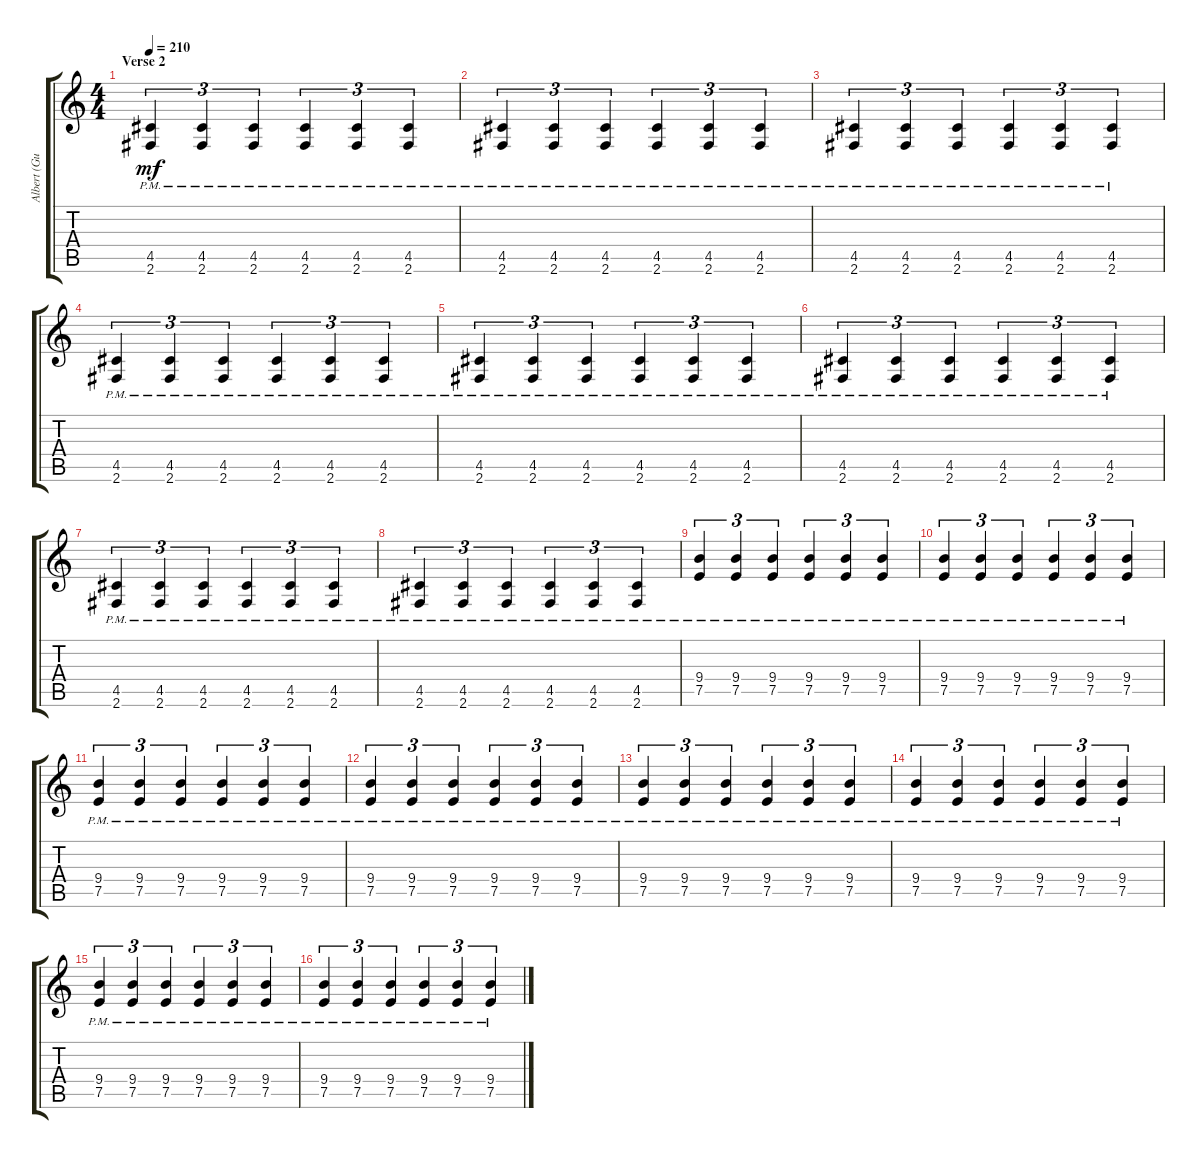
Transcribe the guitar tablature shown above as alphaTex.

\track ("Albert (Guitar 2)" "Albert (Gu") {instrument acousticguitarsteel}
\staff {score tabs}
\tuning (E4 B3 G3 D3 A2 E2) {hide}
\ts (4 4)
\section ("" "Verse 2")
\tempo 210
\clef g2
\ks c
(4.5{pm} 2.6{pm}).4{tu (3 2) dy mf} (4.5{pm} 2.6{pm}).4{tu (3 2)} (4.5{pm} 2.6{pm}).4{tu (3 2)} (4.5{pm} 2.6{pm}).4{tu (3 2)} (4.5{pm} 2.6{pm}).4{tu (3 2)} (4.5{pm} 2.6{pm}).4{tu (3 2)} |
(4.5{pm} 2.6{pm}).4{tu (3 2)} (4.5{pm} 2.6{pm}).4{tu (3 2)} (4.5{pm} 2.6{pm}).4{tu (3 2)} (4.5{pm} 2.6{pm}).4{tu (3 2)} (4.5{pm} 2.6{pm}).4{tu (3 2)} (4.5{pm} 2.6{pm}).4{tu (3 2)} |
(4.5{pm} 2.6{pm}).4{tu (3 2)} (4.5{pm} 2.6{pm}).4{tu (3 2)} (4.5{pm} 2.6{pm}).4{tu (3 2)} (4.5{pm} 2.6{pm}).4{tu (3 2)} (4.5{pm} 2.6{pm}).4{tu (3 2)} (4.5{pm} 2.6{pm}).4{tu (3 2)} |
(4.5{pm} 2.6{pm}).4{tu (3 2)} (4.5{pm} 2.6{pm}).4{tu (3 2)} (4.5{pm} 2.6{pm}).4{tu (3 2)} (4.5{pm} 2.6{pm}).4{tu (3 2)} (4.5{pm} 2.6{pm}).4{tu (3 2)} (4.5{pm} 2.6{pm}).4{tu (3 2)} |
(4.5{pm} 2.6{pm}).4{tu (3 2)} (4.5{pm} 2.6{pm}).4{tu (3 2)} (4.5{pm} 2.6{pm}).4{tu (3 2)} (4.5{pm} 2.6{pm}).4{tu (3 2)} (4.5{pm} 2.6{pm}).4{tu (3 2)} (4.5{pm} 2.6{pm}).4{tu (3 2)} |
(4.5{pm} 2.6{pm}).4{tu (3 2)} (4.5{pm} 2.6{pm}).4{tu (3 2)} (4.5{pm} 2.6{pm}).4{tu (3 2)} (4.5{pm} 2.6{pm}).4{tu (3 2)} (4.5{pm} 2.6{pm}).4{tu (3 2)} (4.5{pm} 2.6{pm}).4{tu (3 2)} |
(4.5{pm} 2.6{pm}).4{tu (3 2)} (4.5{pm} 2.6{pm}).4{tu (3 2)} (4.5{pm} 2.6{pm}).4{tu (3 2)} (4.5{pm} 2.6{pm}).4{tu (3 2)} (4.5{pm} 2.6{pm}).4{tu (3 2)} (4.5{pm} 2.6{pm}).4{tu (3 2)} |
(4.5{pm} 2.6{pm}).4{tu (3 2)} (4.5{pm} 2.6{pm}).4{tu (3 2)} (4.5{pm} 2.6{pm}).4{tu (3 2)} (4.5{pm} 2.6{pm}).4{tu (3 2)} (4.5{pm} 2.6{pm}).4{tu (3 2)} (4.5{pm} 2.6{pm}).4{tu (3 2)} |
(9.4{pm} 7.5{pm}).4{tu (3 2)} (9.4{pm} 7.5{pm}).4{tu (3 2)} (9.4{pm} 7.5{pm}).4{tu (3 2)} (9.4{pm} 7.5{pm}).4{tu (3 2)} (9.4{pm} 7.5{pm}).4{tu (3 2)} (9.4{pm} 7.5{pm}).4{tu (3 2)} |
(9.4{pm} 7.5{pm}).4{tu (3 2)} (9.4{pm} 7.5{pm}).4{tu (3 2)} (9.4{pm} 7.5{pm}).4{tu (3 2)} (9.4{pm} 7.5{pm}).4{tu (3 2)} (9.4{pm} 7.5{pm}).4{tu (3 2)} (9.4{pm} 7.5{pm}).4{tu (3 2)} |
(9.4{pm} 7.5{pm}).4{tu (3 2)} (9.4{pm} 7.5{pm}).4{tu (3 2)} (9.4{pm} 7.5{pm}).4{tu (3 2)} (9.4{pm} 7.5{pm}).4{tu (3 2)} (9.4{pm} 7.5{pm}).4{tu (3 2)} (9.4{pm} 7.5{pm}).4{tu (3 2)} |
(9.4{pm} 7.5{pm}).4{tu (3 2)} (9.4{pm} 7.5{pm}).4{tu (3 2)} (9.4{pm} 7.5{pm}).4{tu (3 2)} (9.4{pm} 7.5{pm}).4{tu (3 2)} (9.4{pm} 7.5{pm}).4{tu (3 2)} (9.4{pm} 7.5{pm}).4{tu (3 2)} |
(9.4{pm} 7.5{pm}).4{tu (3 2)} (9.4{pm} 7.5{pm}).4{tu (3 2)} (9.4{pm} 7.5{pm}).4{tu (3 2)} (9.4{pm} 7.5{pm}).4{tu (3 2)} (9.4{pm} 7.5{pm}).4{tu (3 2)} (9.4{pm} 7.5{pm}).4{tu (3 2)} |
(9.4{pm} 7.5{pm}).4{tu (3 2)} (9.4{pm} 7.5{pm}).4{tu (3 2)} (9.4{pm} 7.5{pm}).4{tu (3 2)} (9.4{pm} 7.5{pm}).4{tu (3 2)} (9.4{pm} 7.5{pm}).4{tu (3 2)} (9.4{pm} 7.5{pm}).4{tu (3 2)} |
(9.4{pm} 7.5{pm}).4{tu (3 2)} (9.4{pm} 7.5{pm}).4{tu (3 2)} (9.4{pm} 7.5{pm}).4{tu (3 2)} (9.4{pm} 7.5{pm}).4{tu (3 2)} (9.4{pm} 7.5{pm}).4{tu (3 2)} (9.4{pm} 7.5{pm}).4{tu (3 2)} |
(9.4{pm} 7.5{pm}).4{tu (3 2)} (9.4{pm} 7.5{pm}).4{tu (3 2)} (9.4{pm} 7.5{pm}).4{tu (3 2)} (9.4{pm} 7.5{pm}).4{tu (3 2)} (9.4{pm} 7.5{pm}).4{tu (3 2)} (9.4{pm} 7.5).4{tu (3 2)}
